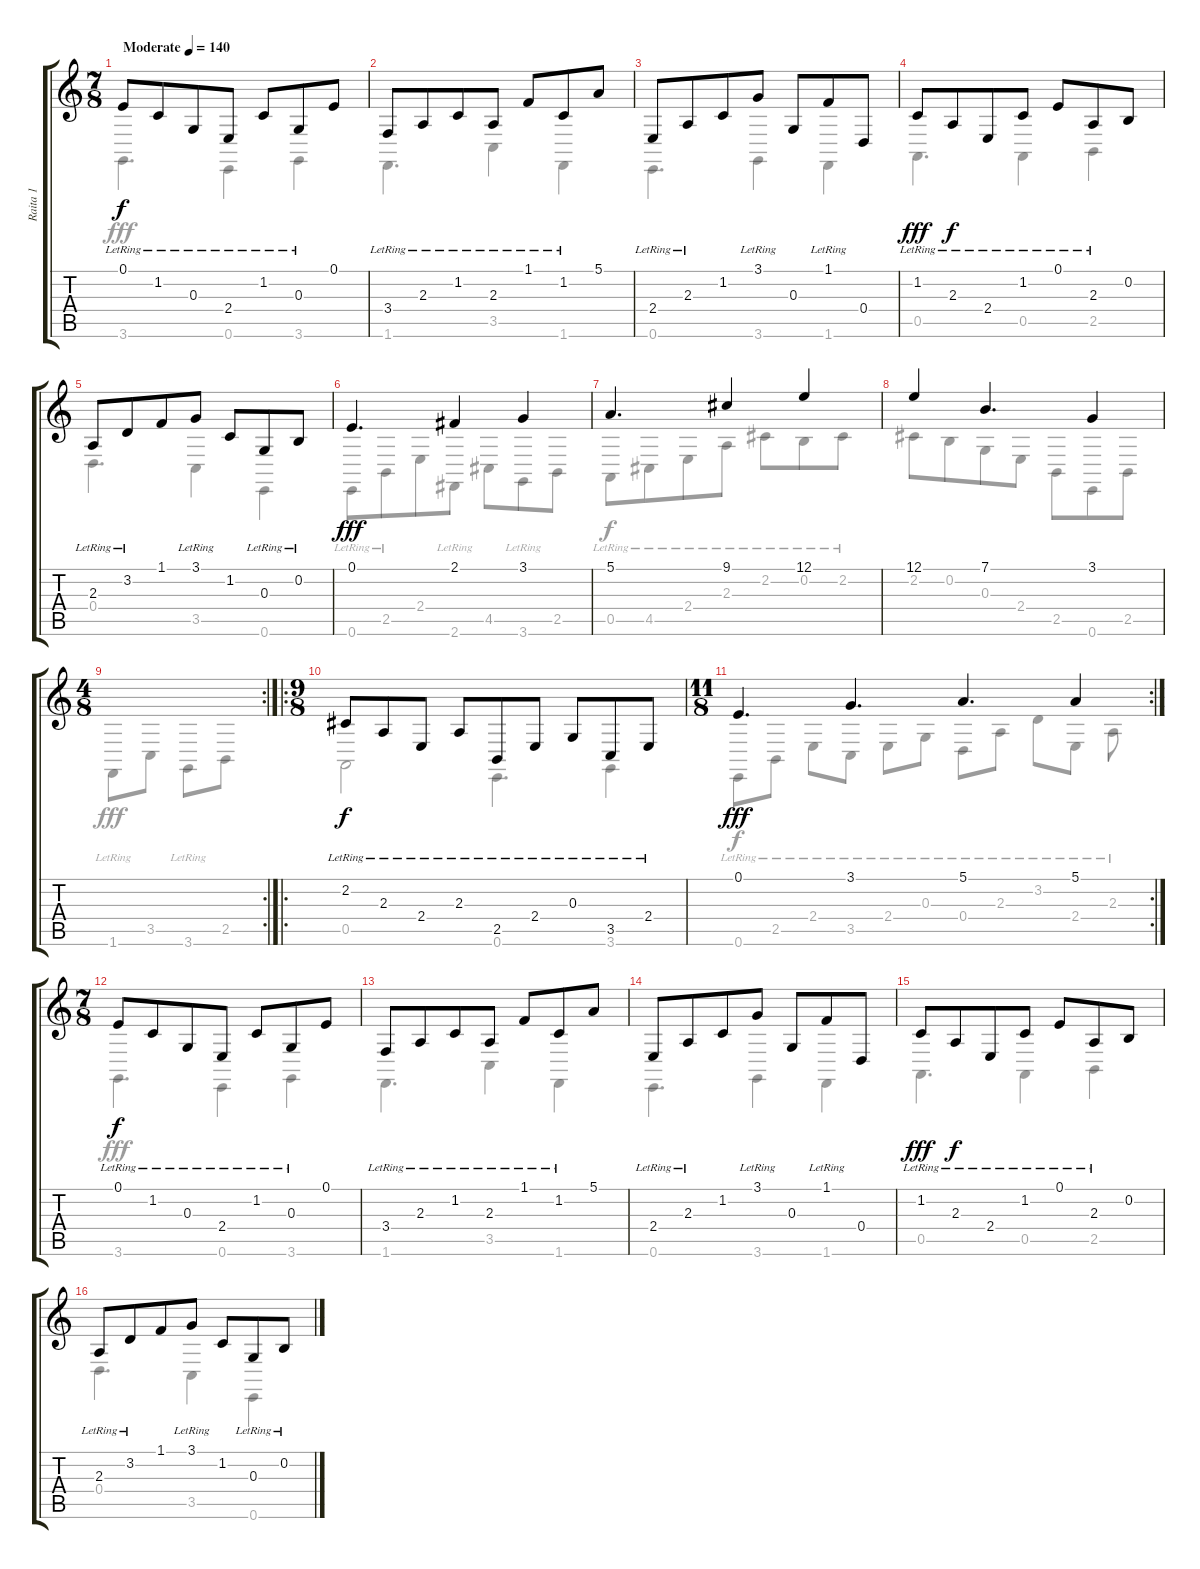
\track ("Raita 1" "Raita 1") {instrument acousticgrandpiano}
\staff {score tabs}
\tuning (E4 B3 G3 D3 A2 E2) {hide}
\voice
\ts (7 8)
\tempo (140 "Moderate")
\clef g2
\ks c
0.1{lr}.8{dy f volume 10 instrument acousticgrandpiano} 1.2{lr}.8 0.3{lr}.8 2.4{lr}.8 1.2{lr}.8 0.3{lr}.8 0.1.8 |
3.4{lr}.8 2.3{lr}.8 1.2{lr}.8 2.3{lr}.8 1.1{lr}.8 1.2{lr}.8 5.1.8 |
2.4{lr}.8 2.3{lr}.8 1.2.8 3.1{lr}.8 0.3.8 1.1{lr}.8 0.4.8 |
1.2{lr}.8{dy fff} 2.3{lr}.8{dy f} 2.4{lr}.8 1.2{lr}.8 0.1{lr}.8 2.3{lr}.8 0.2.8 |
2.3{lr}.8 3.2{lr}.8 1.1.8 3.1{lr}.8 1.2.8 0.3{lr}.8 0.2{lr}.8 |
0.1.4{d dy fff} 2.1.4 3.1.4 |
5.1.4{d} 9.1.4 12.1.4 |
12.1.4 7.1.4{d} 3.1.4 |
\rc 2
\ts (4 8)
|
\ro
\ts (9 8)
2.2{lr}.8{dy f} 2.3{lr}.8 2.4{lr}.8 2.3{lr}.8 2.5{lr}.8 2.4{lr}.8 0.3{lr}.8 3.5{lr}.8 2.4{lr}.8 |
\rc 2
\ts (11 8)
0.1.4{d dy fff} 3.1.4{d} 5.1.4{d} 5.1.4 |
\ts (7 8)
0.1{lr}.8{dy f} 1.2{lr}.8 0.3{lr}.8 2.4{lr}.8 1.2{lr}.8 0.3{lr}.8 0.1.8 |
3.4{lr}.8 2.3{lr}.8 1.2{lr}.8 2.3{lr}.8 1.1{lr}.8 1.2{lr}.8 5.1.8 |
2.4{lr}.8 2.3{lr}.8 1.2.8 3.1{lr}.8 0.3.8 1.1{lr}.8 0.4.8 |
1.2{lr}.8{dy fff} 2.3{lr}.8{dy f} 2.4{lr}.8 1.2{lr}.8 0.1{lr}.8 2.3{lr}.8 0.2.8 |
2.3{lr}.8 3.2{lr}.8 1.1.8 3.1{lr}.8 1.2.8 0.3{lr}.8 0.2{lr}.8
\voice
\clef g2
\ottava regular
\simile none
\ks c
3.6.4{d dy fff} 0.6.4 3.6.4 |
1.6.4{d} 3.5.4 1.6.4 |
0.6.4{d} 3.6.4 1.6.4 |
0.5.4{d} 0.5.4 2.5.4 |
0.4.4{d} 3.5.4 0.6.4 |
0.6{lr}.8 2.5{lr}.8 2.4.8 2.6{lr}.8 4.5.8 3.6{lr}.8 2.5.8 |
0.5{lr}.8{dy f} 4.5{lr}.8 2.4{lr}.8 2.3{lr}.8 2.2{lr}.8 0.2{lr}.8 2.2{lr}.8 |
2.2.8 0.2.8 0.3.8 2.4.8 2.5.8 0.6.8 2.5.8 |
1.6{lr}.8{dy fff} 3.5.8 3.6{lr}.8 2.5.8 |
0.5.2 0.6.4{d} 3.6.4 |
0.6{lr}.8{dy f} 2.5{lr}.8 2.4{lr}.8 3.5{lr}.8 2.4{lr}.8 0.3{lr}.8 0.4{lr}.8 2.3{lr}.8 3.2{lr}.8 2.4{lr}.8 2.3{lr}.8 |
3.6.4{d dy fff} 0.6.4 3.6.4 |
1.6.4{d} 3.5.4 1.6.4 |
0.6.4{d} 3.6.4 1.6.4 |
0.5.4{d} 0.5.4 2.5.4 |
0.4.4{d} 3.5.4 0.6.4
